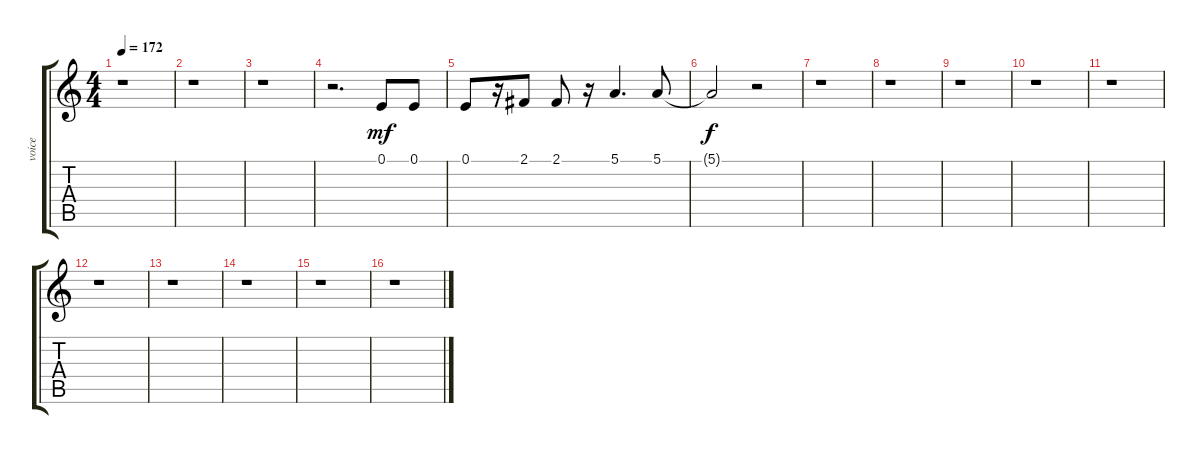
\track ("voice" "voice") {instrument synthvoice}
\staff {score tabs}
\tuning (E4 B3 G3 D3 A2 E2) {hide}
\ts (4 4)
\tempo 172
\clef g2
\ks c
r.1{dy f} |
r.1 |
r.1 |
r.2{d} 0.1.8{dy mf} 0.1.8 |
0.1.8 r.16 2.1.8 2.1.8 r.16 5.1.4{d} 5.1.8 |
5.1{t}.2{dy f} r.2 |
r.1 |
r.1 |
r.1 |
r.1 |
r.1 |
r.1 |
r.1 |
r.1 |
r.1 |
r.1
